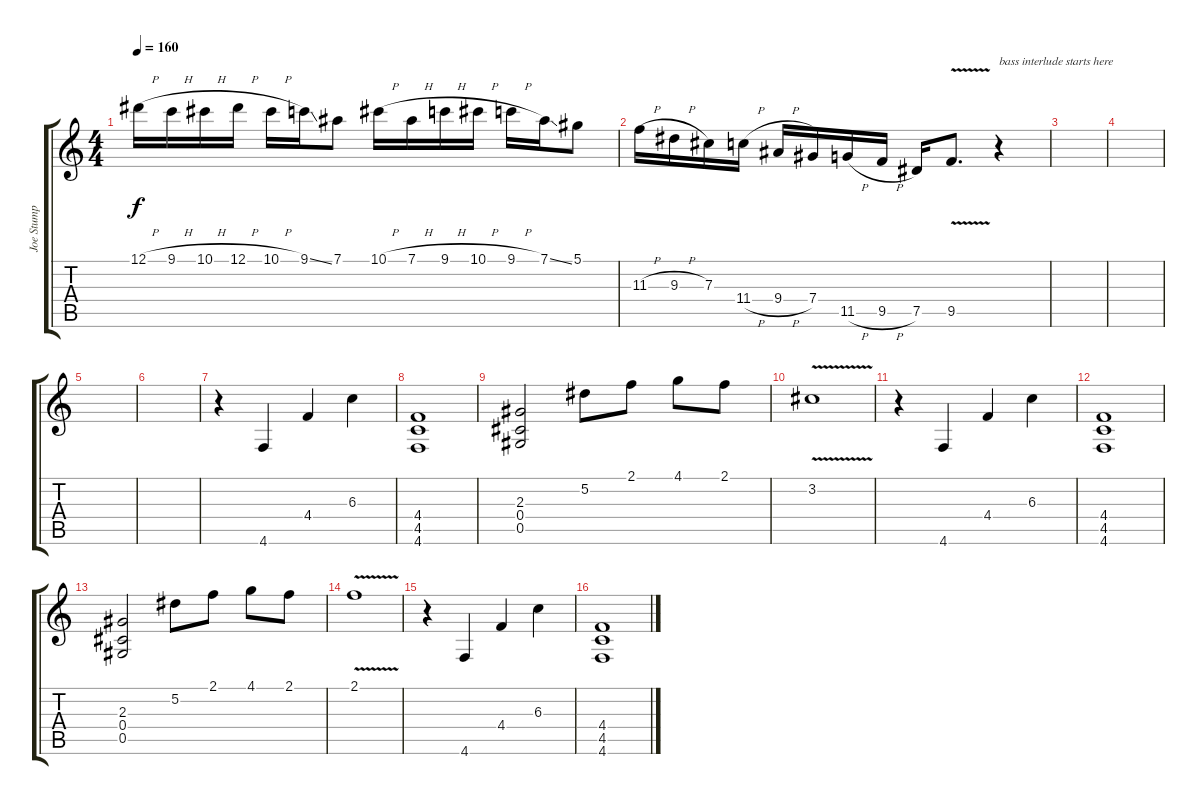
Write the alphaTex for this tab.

\track ("Joe Stump" "Joe Stump") {instrument overdrivenguitar}
\staff {score tabs}
\tuning (Eb4 Bb3 Gb3 Db3 Ab2 Db2) {hide}
\ts (4 4)
\tempo 160
\clef g2
\ks c
12.1{h}.16{dy f} 9.1{h}.16 10.1{h}.16 12.1{h}.16 10.1{h}.16 9.1{ss}.16 7.1.8 10.1{h}.16 7.1{h}.16 9.1{h}.16 10.1{h}.16 9.1{h}.16 7.1{ss}.16 5.1.8 |
11.3{h}.16 9.3{h}.16 7.3.16 11.4{h}.16 9.4{h}.16 7.4.16 11.5{h}.16 9.5{h}.16 7.5.16 9.5{v}.8{d} r.4{txt "bass interlude starts here"} |
|
|
|
|
r.4 4.6.4 4.4.4 6.3.4 |
(4.4 4.5 4.6).1 |
(2.3 0.4 0.5).2 5.2.8 2.1.8 4.1.8 2.1.8 |
3.2{v}.1 |
r.4 4.6.4 4.4.4 6.3.4 |
(4.4 4.5 4.6).1 |
(2.3 0.4 0.5).2 5.2.8 2.1.8 4.1.8 2.1.8 |
2.1{v}.1 |
r.4 4.6.4 4.4.4 6.3.4 |
(4.4 4.5 4.6).1
